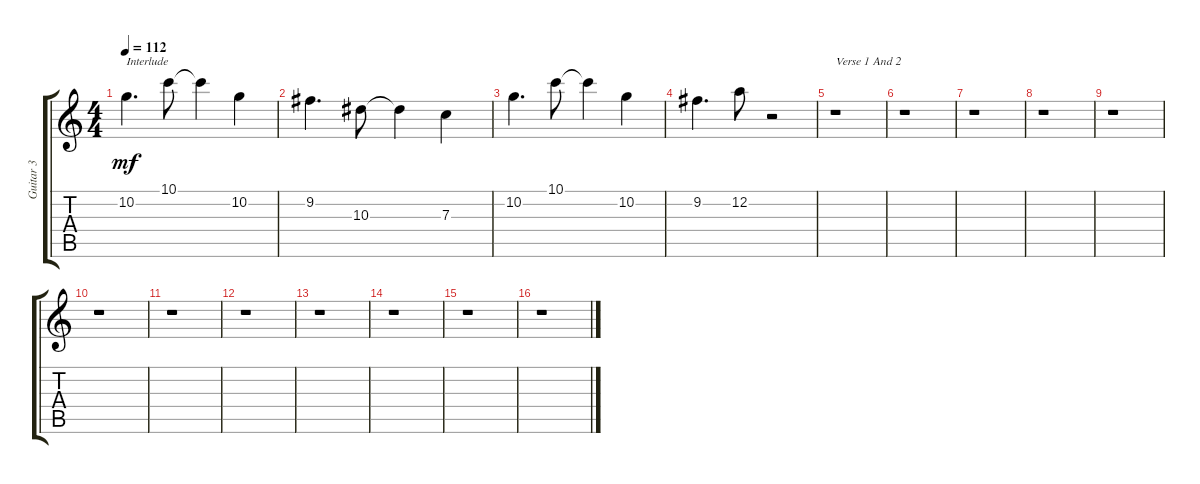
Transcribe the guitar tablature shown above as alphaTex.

\track ("Guitar 3" "Guitar 3") {instrument distortionguitar}
\staff {score tabs}
\tuning (D4 A3 F3 C3 G2 C2) {hide}
\ts (4 4)
\tempo 112
\clef g2
\ks c
10.2.4{d txt "Interlude" dy mf} 10.1.8 10.1{t}.4 10.2.4 |
9.2.4{d} 10.3.8 10.3{t}.4 7.3.4 |
10.2.4{d} 10.1.8 10.1{t}.4 10.2.4 |
9.2.4{d} 12.2.8 r.2 |
r.1{txt "Verse 1 And 2"} |
r.1 |
r.1 |
r.1 |
r.1 |
r.1 |
r.1 |
r.1 |
r.1 |
r.1 |
r.1 |
r.1
